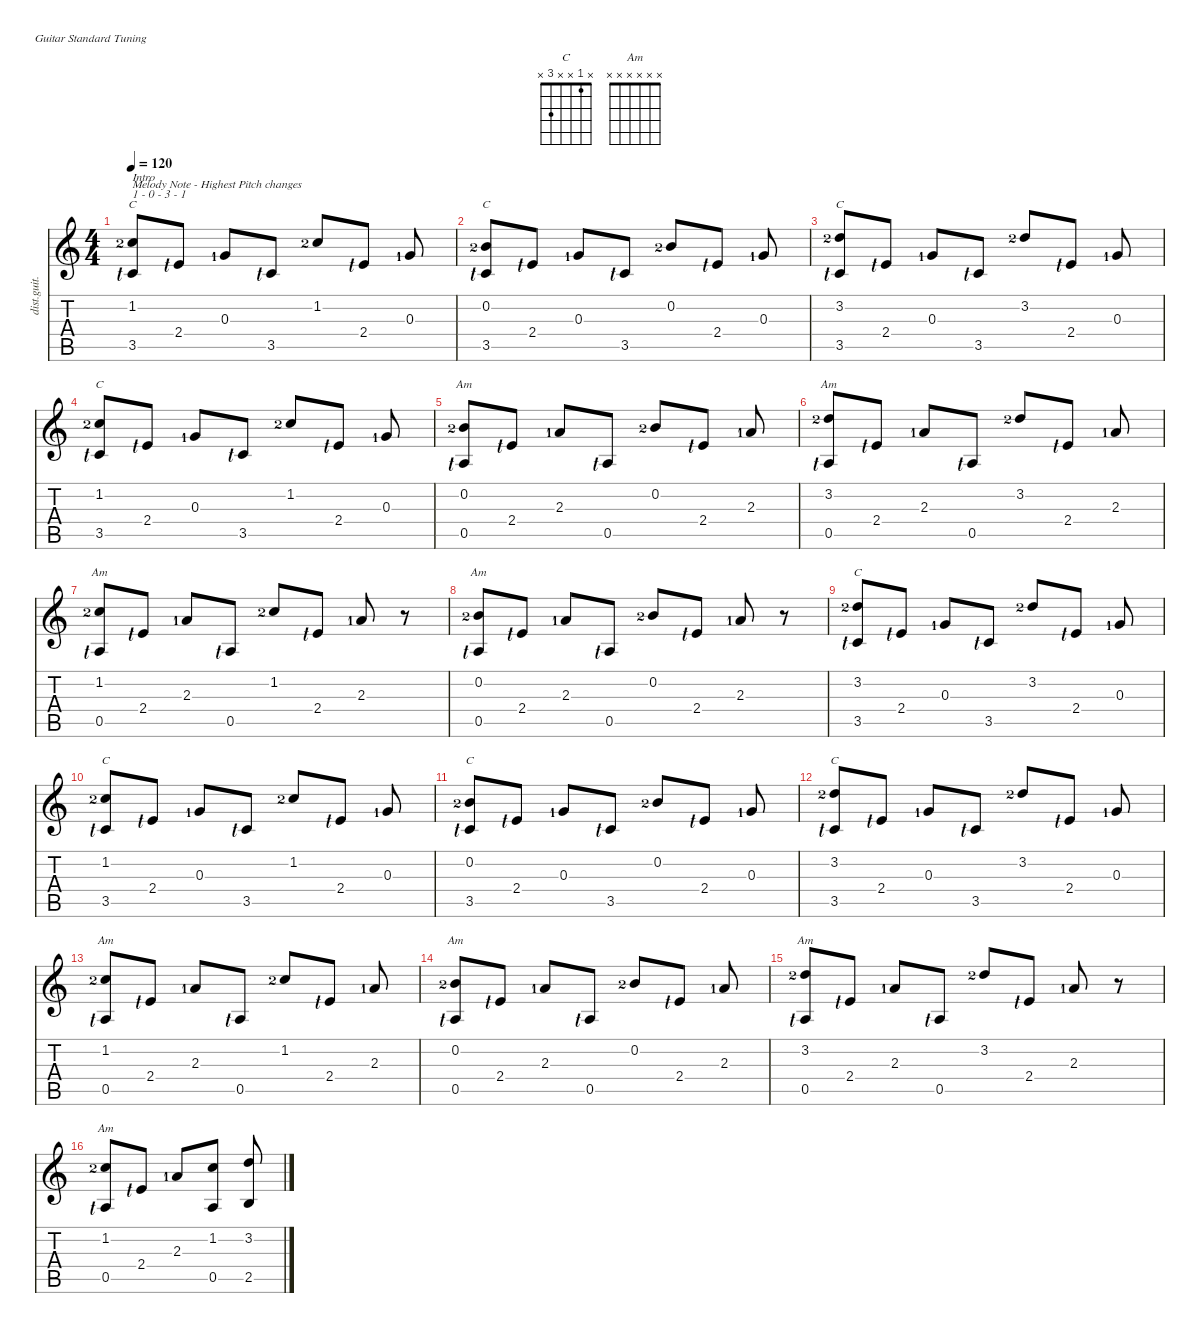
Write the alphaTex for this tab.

\defaultSystemsLayout 4
\hideDynamics
\bracketExtendMode nobrackets
\otherSystemsTrackNameOrientation horizontal
\track ("Distortion Guitar" "dist.guit.") {instrument distortionguitar}
\staff {score tabs}
\tuning (E4 B3 G3 D3 A2 E2)
\chord ("C" x 1 x x 3 x) {showfingering false}
\chord ("Am" x x x x x x)
\ts (4 4)
\tempo 120
\clef g2
\ks c
(1.2{lf 3} 3.5{lf 1}).8{ch "C" txt "Intro\nMelody Note - Highest Pitch changes\n1 - 0 - 3 - 1" dy mf instrument distortionguitar beam Up} 2.4{lf 1}.8{beam Up} 0.3{lf 2}.8{beam Up} 3.5{lf 1}.8{beam Up} 1.2{lf 3}.8{beam Up} 2.4{lf 1}.8{beam Up} 0.3{lf 2}.8{beam Up} |
(0.2{lf 3} 3.5{lf 1}).8{ch "C" beam Up} 2.4{lf 1}.8{beam Up} 0.3{lf 2}.8{beam Up} 3.5{lf 1}.8{beam Up} 0.2{lf 3}.8{beam Up} 2.4{lf 1}.8{beam Up} 0.3{lf 2}.8{beam Up} |
(3.2{lf 3} 3.5{lf 1}).8{ch "C" beam Up} 2.4{lf 1}.8{beam Up} 0.3{lf 2}.8{beam Up} 3.5{lf 1}.8{beam Up} 3.2{lf 3}.8{beam Up} 2.4{lf 1}.8{beam Up} 0.3{lf 2}.8{beam Up} |
(1.2{lf 3} 3.5{lf 1}).8{ch "C" beam Up} 2.4{lf 1}.8{beam Up} 0.3{lf 2}.8{beam Up} 3.5{lf 1}.8{beam Up} 1.2{lf 3}.8{beam Up} 2.4{lf 1}.8{beam Up} 0.3{lf 2}.8{beam Up} |
(0.5{lf 1} 0.2{lf 3}).8{ch "Am" beam Up} 2.4{lf 1}.8{beam Up} 2.3{lf 2}.8{beam Up} 0.5{lf 1}.8{beam Up} 0.2{lf 3}.8{beam Up} 2.4{lf 1}.8{beam Up} 2.3{lf 2}.8{beam Up} |
(0.5{lf 1} 3.2{lf 3}).8{ch "Am" beam Up} 2.4{lf 1}.8{beam Up} 2.3{lf 2}.8{beam Up} 0.5{lf 1}.8{beam Up} 3.2{lf 3}.8{beam Up} 2.4{lf 1}.8{beam Up} 2.3{lf 2}.8{beam Up} |
(0.5{lf 1} 1.2{lf 3}).8{ch "Am" beam Up} 2.4{lf 1}.8{beam Up} 2.3{lf 2}.8{beam Up} 0.5{lf 1}.8{beam Up} 1.2{lf 3}.8{beam Up} 2.4{lf 1}.8{beam Up} 2.3{lf 2}.8{beam Up} r.8{beam Up} |
(0.5{lf 1} 0.2{lf 3}).8{ch "Am" beam Up} 2.4{lf 1}.8{beam Up} 2.3{lf 2}.8{beam Up} 0.5{lf 1}.8{beam Up} 0.2{lf 3}.8{beam Up} 2.4{lf 1}.8{beam Up} 2.3{lf 2}.8{beam Up} r.8{beam Up} |
(3.2{lf 3} 3.5{lf 1}).8{ch "C" beam Up} 2.4{lf 1}.8{beam Up} 0.3{lf 2}.8{beam Up} 3.5{lf 1}.8{beam Up} 3.2{lf 3}.8{beam Up} 2.4{lf 1}.8{beam Up} 0.3{lf 2}.8{beam Up} |
(1.2{lf 3} 3.5{lf 1}).8{ch "C" beam Up} 2.4{lf 1}.8{beam Up} 0.3{lf 2}.8{beam Up} 3.5{lf 1}.8{beam Up} 1.2{lf 3}.8{beam Up} 2.4{lf 1}.8{beam Up} 0.3{lf 2}.8{beam Up} |
(0.2{lf 3} 3.5{lf 1}).8{ch "C" beam Up} 2.4{lf 1}.8{beam Up} 0.3{lf 2}.8{beam Up} 3.5{lf 1}.8{beam Up} 0.2{lf 3}.8{beam Up} 2.4{lf 1}.8{beam Up} 0.3{lf 2}.8{beam Up} |
(3.2{lf 3} 3.5{lf 1}).8{ch "C" beam Up} 2.4{lf 1}.8{beam Up} 0.3{lf 2}.8{beam Up} 3.5{lf 1}.8{beam Up} 3.2{lf 3}.8{beam Up} 2.4{lf 1}.8{beam Up} 0.3{lf 2}.8{beam Up} |
(0.5{lf 1} 1.2{lf 3}).8{ch "Am" beam Up} 2.4{lf 1}.8{beam Up} 2.3{lf 2}.8{beam Up} 0.5{lf 1}.8{beam Up} 1.2{lf 3}.8{beam Up} 2.4{lf 1}.8{beam Up} 2.3{lf 2}.8{beam Up} |
(0.5{lf 1} 0.2{lf 3}).8{ch "Am" beam Up} 2.4{lf 1}.8{beam Up} 2.3{lf 2}.8{beam Up} 0.5{lf 1}.8{beam Up} 0.2{lf 3}.8{beam Up} 2.4{lf 1}.8{beam Up} 2.3{lf 2}.8{beam Up} |
(0.5{lf 1} 3.2{lf 3}).8{ch "Am" beam Up} 2.4{lf 1}.8{beam Up} 2.3{lf 2}.8{beam Up} 0.5{lf 1}.8{beam Up} 3.2{lf 3}.8{beam Up} 2.4{lf 1}.8{beam Up} 2.3{lf 2}.8{beam Up} r.8{beam Up} |
(0.5{lf 1} 1.2{lf 3}).8{ch "Am" beam Up} 2.4{lf 1}.8{beam Up} 2.3{lf 2}.8{beam Up} (0.5 1.2).8{beam Up} (3.2 2.5).8{beam Up}
